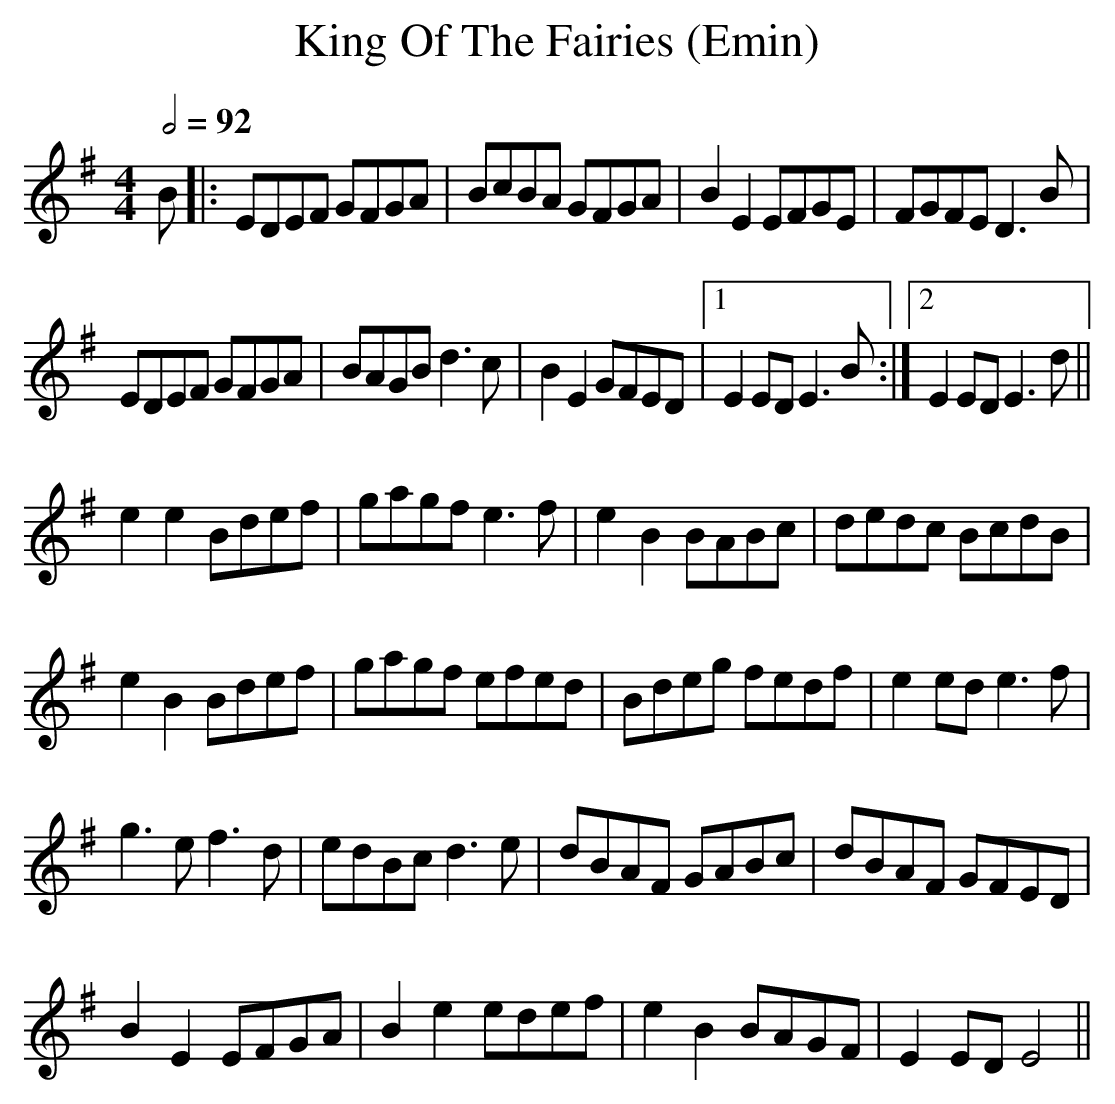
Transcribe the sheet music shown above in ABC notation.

X:1
T:King Of The Fairies (Emin)
Q:1/2=92
M:4/4
L:1/8
K:Emin
B|:EDEF GFGA|BcBA GFGA|B2E2 EFGE|FGFE D3B|
EDEF GFGA|BAGB d3c|B2E2 GFED|1E2ED E3B:|2E2ED E3d||
e2e2 Bdef|gagf e3f|e2B2 BABc|dedc BcdB|
e2B2 Bdef|gagf efed|Bdeg fedf|e2ed e3f|
g3e f3d|edBc d3e|dBAF GABc|dBAF GFED|
B2E2 EFGA|B2e2 edef|e2B2 BAGF|E2ED E4||
